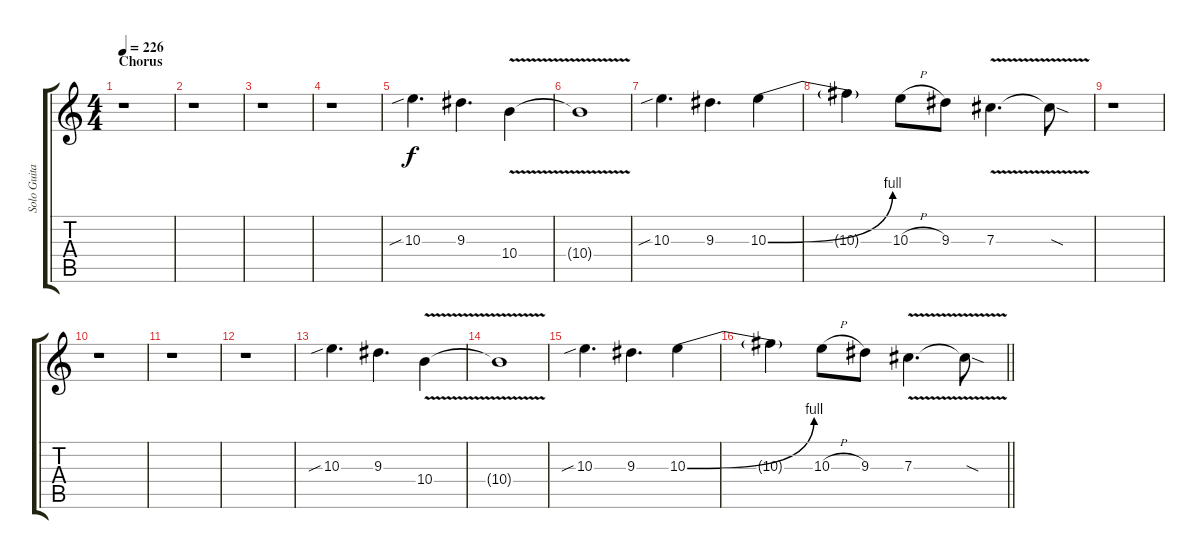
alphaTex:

\track ("Solo Guitar" "Solo Guita") {instrument overdrivenguitar}
\staff {score tabs}
\tuning (Eb4 Bb3 Gb3 Db3 Ab2 Db2) {hide}
\ts (4 4)
\section ("" "Chorus")
\tempo 226
\clef g2
\ks c
r.1{dy f} |
r.1 |
r.1 |
r.1 |
10.3{sib}.4{d} 9.3.4{d} 10.4{v}.4 |
10.4{t}.1 |
10.3{sib}.4{d} 9.3.4{d} 10.3{be (bend 0 0 60 4)}.4 |
10.3{t}.4 10.3{h}.8 9.3.8 7.3{v}.4{d} 7.3{sod t}.8 |
r.1 |
r.1 |
r.1 |
r.1 |
10.3{sib}.4{d} 9.3.4{d} 10.4{v}.4 |
10.4{t}.1 |
10.3{sib}.4{d} 9.3.4{d} 10.3{be (bend 0 0 60 4)}.4 |
\barLineRight lightlight
10.3{t}.4 10.3{h}.8 9.3.8 7.3{v}.4{d} 7.3{sod t}.8
